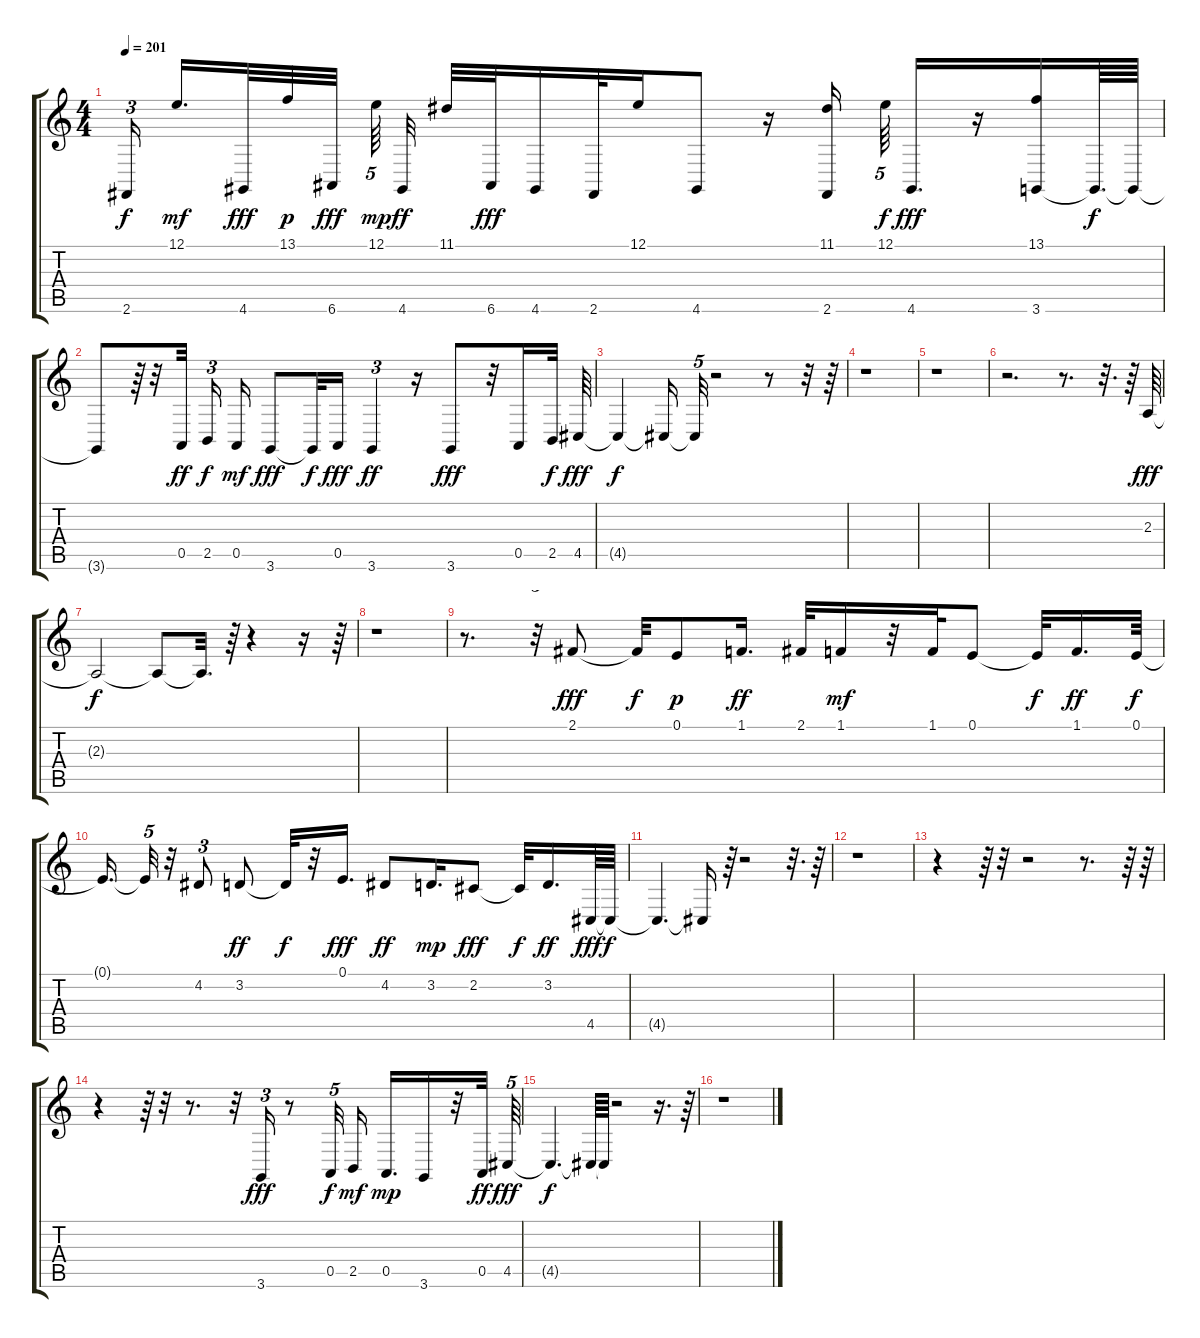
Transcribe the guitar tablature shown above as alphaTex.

\track "" {instrument acousticgrandpiano}
\staff {score tabs}
\tuning (E4 B3 G3 D3 A2 E2) {hide}
\ts (4 4)
\tempo 201
\clef g2
\ks c
2.6{t}.16{tu (3 2) dy f} 12.1.16{d dy mf} 4.6.32{dy fff} 13.1.32{dy p} 6.6.32{dy fff} 12.1.64{tu (5 4) dy mp} 4.6.32{dy ff} 11.1.32 6.6.32{dy fff} 4.6.16 2.6.32 12.1.16 4.6.8 r.16 (11.1 2.6).16 12.1.64{tu (5 4) dy f} 4.6.16{d dy fff} r.16 (13.1 3.6).16 3.6{t}.64{d dy f} 3.6{t}.64 |
3.6{t}.8 r.64 r.32 0.5.32{dy ff} 2.5.16{tu (3 2) dy f} 0.5.16{dy mf} 3.6.8{dy fff} 3.6{t}.32{dy f} 0.5.16{dy fff} 3.6.4{tu (3 2) dy ff} r.16 3.6.8{dy fff} r.32 0.5.16 2.5.32{dy f} 4.5.64{dy fff} |
4.5{t}.4{dy f} 4.5{t}.16 4.5{t}.32{tu (5 4)} r.2 r.8 r.32 r.64 |
r.1 |
r.1 |
r.2{d} r.8{d} r.32{d} r.64 2.3.64{dy fff} |
2.3{t}.2{dy f} 2.3{t}.8 2.3{t}.32{d} r.64 r.4 r.16 r.64 |
r.1 |
r.8{d} r.32{tu (5 4)} 2.1.8{dy fff} 2.1{t}.32{dy f} 0.1.8{dy p} 1.1.16{d dy ff} 2.1.32 1.1.16{dy mf} r.32 1.1.32 0.1.8 0.1{t}.32{dy f} 1.1.16{d dy ff} 0.1.64{dy f} |
0.1{t}.16{d} 0.1{t}.32{tu (5 4)} r.32 4.2.8{tu (3 2)} 3.2.8{dy ff} 3.2{t}.32{dy f} r.32 0.1.16{d dy fff} 4.2.8{dy ff} 3.2.16{d dy mp} 2.2.8{dy fff} 2.2{t}.32{dy f} 3.2.16{d dy ff} 4.5.64{dy fff} 4.5{t}.64{dy f} |
4.5{t}.4{d} 4.5{t}.16 r.64 r.2 r.32{d} r.64 |
r.1 |
r.4 r.64 r.32 r.2 r.8{d} r.64 r.64 |
r.4 r.64 r.32 r.8{d} r.32 3.6.16{tu (3 2) dy fff} r.8 0.5.32{tu (5 4) dy f} 2.5.16{dy mf} 0.5.16{d dy mp} 3.6.16 r.32 0.5.32{dy ff} 4.5.64{tu (5 4) dy fff} |
4.5{t}.4{d dy f} 4.5{t}.64 4.5{t}.64 r.2 r.16{d} r.64{tu (5 4)} |
r.1
